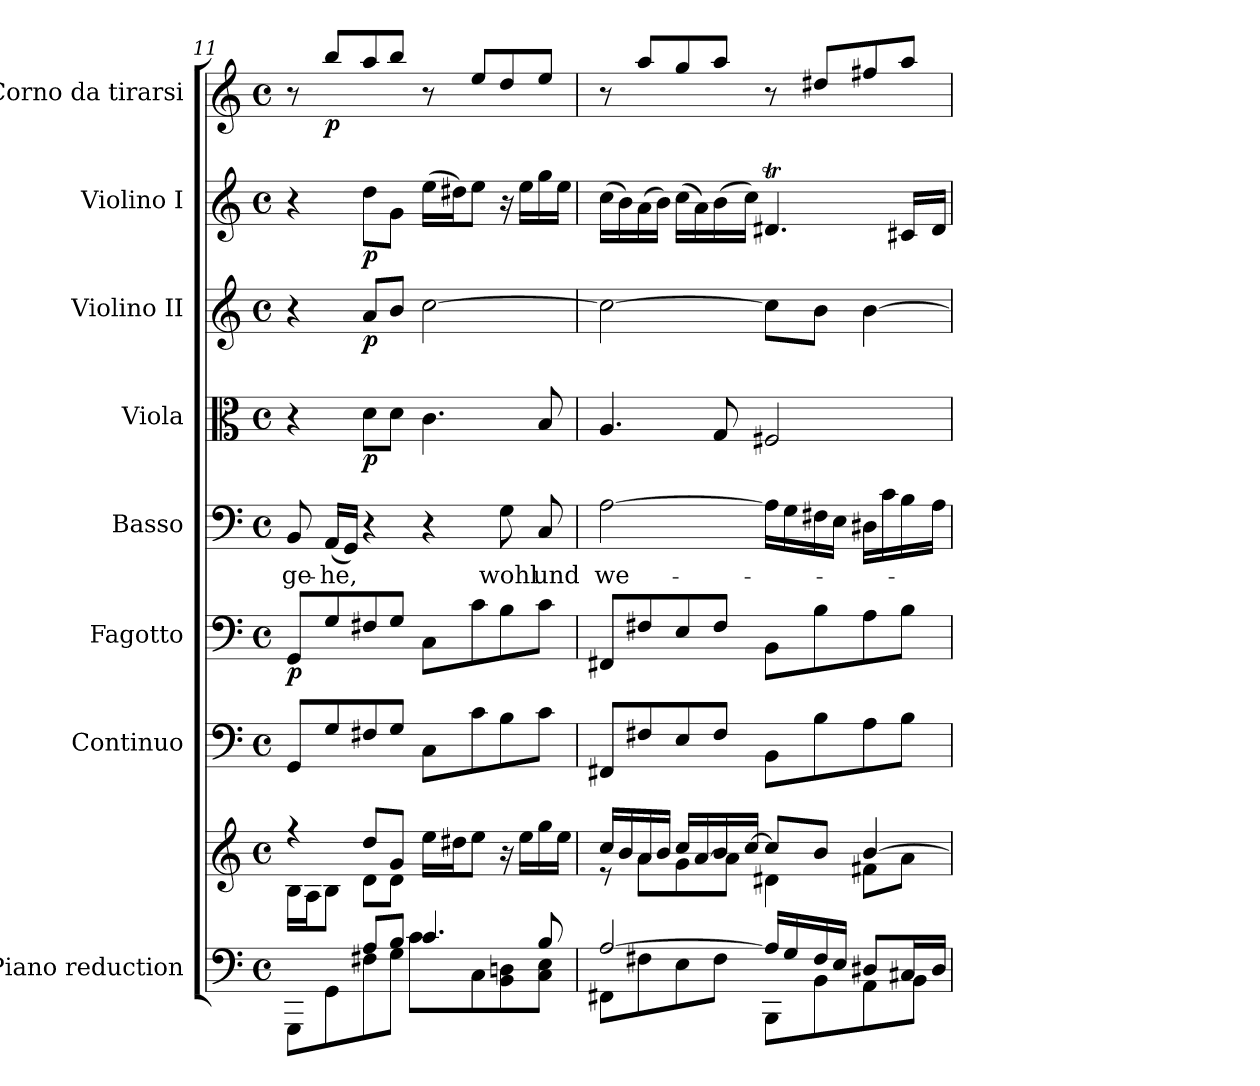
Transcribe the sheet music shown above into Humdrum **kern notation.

**kern	**kern	**kern	**kern	**dynam	**kern	**text	**kern	**dynam	**kern	**dynam	**kern	**dynam	**kern	**dynam
*part8	*part8	*part7	*part6	*part6	*part5	*part5	*part4	*part4	*part3	*part3	*part2	*part2	*part1	*part1
*staff9	*staff8	*staff7	*staff6	*staff6	*staff5	*staff5	*staff4	*staff4	*staff3	*staff3	*staff2	*staff2	*staff1	*staff1
*I"Piano reduction	*	*I"Continuo	*I"Fagotto	*	*I"Basso	*	*I"Viola	*	*I"Violino II	*	*I"Violino I	*	*I"Corno da tirarsi	*
*I'Pno	*	*	*	*	*	*	*	*	*	*	*	*	*	*
*clefF4	*clefG2	*clefF4	*clefF4	*	*clefF4	*	*clefC3	*	*clefG2	*	*clefG2	*	*clefG2	*
*	*	*	*	*	*	*	*	*	*	*	*	*	*ITrd7c12	*
*k[]	*k[]	*k[]	*k[]	*	*k[]	*	*k[]	*	*k[]	*	*k[]	*	*k[]	*
*M4/4	*M4/4	*M4/4	*M4/4	*	*M4/4	*	*M4/4	*	*M4/4	*	*M4/4	*	*M4/4	*
*met(c)	*met(c)	*met(c)	*met(c)	*	*met(c)	*	*met(c)	*	*met(c)	*	*met(c)	*	*met(c)	*
=11	=11	=11	=11	=11	=11	=11	=11	=11	=11	=11	=11	=11	=11	=11
*^	*^	*	*	*	*	*	*	*	*	*	*	*	*	*
!	!	!	!	!	!	!LO:DY:b	!	!LO:LY:b	!	!	!	!	!	!	!	!
4ryy	8GGG\L	4r	16B\LL	8GG/L	8GG/L	p	8BB/	ge-	4r	.	4r	.	4r	.	8r	.
.	.	.	16A\J	.	.	.	.	.	.	.	.	.	.	.	.	.
!	!	!	!	!	!	!	!	!LO:LY:b	!	!	!	!	!	!	!	!LO:DY:b
.	8GG\	.	8B\J	8G/	8G/	.	(<16AA/LL	-he,	.	.	.	.	.	.	8b/L	p
.	.	.	.	.	.	.	16GG/JJ)	.	.	.	.	.	.	.	.	.
!	!	!	!	!	!	!	!	!	!	!LO:DY:b	!	!LO:DY:b	!	!LO:DY:b	!	!
8A/L	8F#X\	8dd/L	8d\L	8F#X/	8F#X/	.	4r	.	8d\L	p	8a/L	p	8dd\L	p	8a/	.
8B/J	8G\J	8g/J	8d\J	8G/J	8G/J	.	.	.	8d\J	.	8b/J	.	8g\J	.	8b/J	.
4.c/	8c\L	16ee\LL	4ryy	8C\L	8C\L	.	4r	.	4.c\	.	[2cc\	.	(>16ee\LL	.	8r	.
.	.	16dd#X\J	.	.	.	.	.	.	.	.	.	.	16dd#X\J)	.	.	.
.	8C\	8ee\J	.	8c\	8c\	.	.	.	.	.	.	.	8ee\J	.	8e/L	.
!	!	!	!	!	!	!	!	!LO:LY:b	!	!	!	!	!	!	!	!
.	8BB\ 8Dn\	16r	16ryy	8B\	8B\	.	8G\	wohl	.	.	.	.	16r	.	8d/	.
.	.	16ee\LL	16ryy	.	.	.	.	.	.	.	.	.	16ee\LL	.	.	.
!	!	!	!	!	!	!	!	!LO:LY:b	!	!	!	!	!	!	!	!
8B/	8C\ 8E\J	16gg\	8ryy	8c\J	8c\J	.	8C/	und	8B/	.	.	.	16gg\	.	8e/J	.
.	.	16ee\JJ	.	.	.	.	.	.	.	.	.	.	16ee\JJ	.	.	.
=12	=12	=12	=12	=12	=12	=12	=12	=12	=12	=12	=12	=12	=12	=12	=12	=12
!	!	!	!	!	!	!	!	!LO:LY:b	!	!	!	!	!	!	!	!
[2A/	8FF#X\L	16cc/LL	8r	8FF#X/L	8FF#X/L	.	[2A\	we-	4.A/	.	2cc\_	.	(>16cc\LL	.	8r	.
.	.	16b/	.	.	.	.	.	.	.	.	.	.	16b\)	.	.	.
.	8F#X\	16a/	8a\L	8F#X/	8F#X/	.	.	.	.	.	.	.	(>16a\	.	8a/L	.
.	.	16b/JJ	.	.	.	.	.	.	.	.	.	.	16b\JJ)	.	.	.
.	8E\	16cc/LL	8g\	8E/	8E/	.	.	.	.	.	.	.	(>16cc\LL	.	8g/	.
.	.	[16a/	.	.	.	.	.	.	.	.	.	.	16a\)	.	.	.
.	8F#\J	16b/	8a\J]	8F#/J	8F#/J	.	.	.	8G/	.	.	.	(>16b\	.	8a/J	.
.	.	[16cc/JJ	.	.	.	.	.	.	.	.	.	.	16cc\JJ)	.	.	.
16A/LL]	8BBB\L	8cc/L]	4d#X\	8BB\L	8BB\L	.	16A\LL]	.	2F#X/	.	8cc\L]	.	4.d#Xt/	.	8r	.
16G/	.	.	.	.	.	.	16G\	.	.	.	.	.	.	.	.	.
16F#/	8BB\	8b/J	.	8B\	8B\	.	16F#X\	.	.	.	8b\J	.	.	.	8d#X/L	.
16E/JJ	.	.	.	.	.	.	16E\JJ	.	.	.	.	.	.	.	.	.
8D#X/L	8AA\	[4b/	8f#X\L	8A\	8A\	.	16D#X\LL	.	.	.	[4b\	.	.	.	8f#X/	.
.	.	.	.	.	.	.	16c\	.	.	.	.	.	.	.	.	.
16C#X/L	8BB\J	.	8a\J	8B\J	8B\J	.	16B\	.	.	.	.	.	16c#X/LL	.	8a/J	.
16D#/JJ	.	.	.	.	.	.	16A\JJ	.	.	.	.	.	16d#/JJ	.	.	.
*v	*v	*	*	*	*	*	*	*	*	*	*	*	*	*	*	*
*	*v	*v	*	*	*	*	*	*	*	*	*	*	*	*	*
=	=	=	=	=	=	=	=	=	=	=	=	=	=	=
*-	*-	*-	*-	*-	*-	*-	*-	*-	*-	*-	*-	*-	*-	*-
